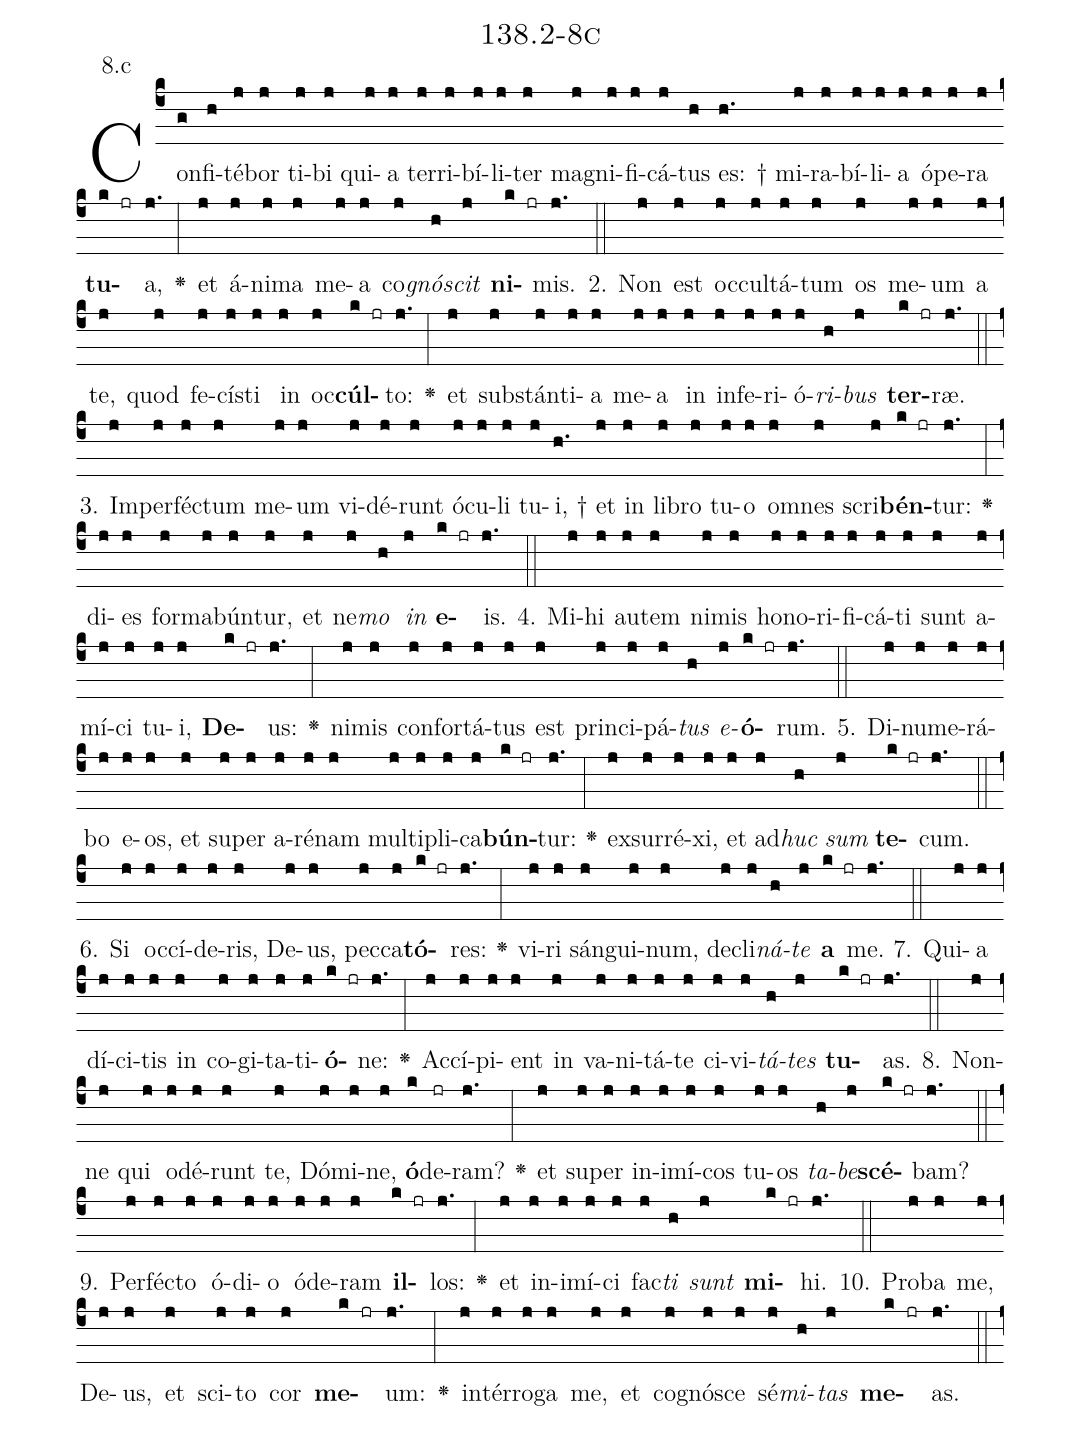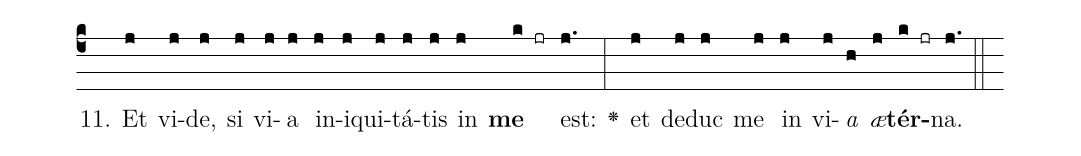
name: 138.2-8c;
annotation: 8.c;
%%
(c4)Con(g)fi(h)té(j)bor(j) ti(j)bi(j) qui(j)a(j) ter(j)ri(j)bí(j)li(j)ter(j) ma(j)gni(j)fi(j)cá(j)tus(h) es: †(h.) mi(j)ra(j)bí(j)li(j)a(j) ó(j)pe(j)ra(j) <b>tu</b>(k jr)a,(j.) <v>\greheightstar</v>(:) et(j) á(j)ni(j)ma(j) me(j)a(j) co(j)<i>gnó</i>(h)<i>scit</i>(j) <b>ni</b>(k jr)mis.(j.) (::)
2. Non(j) est(j) oc(j)cul(j)tá(j)tum(j) os(j) me(j)um(j) a(j) te,(j) quod(j) fe(j)cís(j)ti(j) in(j) oc(j)<b>cúl</b>(k jr)to:(j.) <v>\greheightstar</v>(:) et(j) sub(j)stán(j)ti(j)a(j) me(j)a(j) in(j) in(j)fe(j)ri(j)ó(j)<i>ri</i>(h)<i>bus</i>(j) <b>ter</b>(k jr)ræ.(j.) (::)
3. Im(j)per(j)féc(j)tum(j) me(j)um(j) vi(j)dé(j)runt(j) ó(j)cu(j)li(j) tu(j)i, †(h.) et(j) in(j) li(j)bro(j) tu(j)o(j) om(j)nes(j) scri(j)<b>bén</b>(k jr)tur:(j.) <v>\greheightstar</v>(:) di(j)es(j) for(j)ma(j)bún(j)tur,(j) et(j) ne(j)<i>mo</i>(h) <i>in</i>(j) <b>e</b>(k jr)is.(j.) (::)
4. Mi(j)hi(j) au(j)tem(j) ni(j)mis(j) ho(j)no(j)ri(j)fi(j)cá(j)ti(j) sunt(j) a(j)mí(j)ci(j) tu(j)i,(j) <b>De</b>(k jr)us:(j.) <v>\greheightstar</v>(:) ni(j)mis(j) con(j)for(j)tá(j)tus(j) est(j) prin(j)ci(j)pá(j)<i>tus</i>(h) <i>e</i>(j)<b>ó</b>(k jr)rum.(j.) (::)
5. Di(j)nu(j)me(j)rá(j)bo(j) e(j)os,(j) et(j) su(j)per(j) a(j)ré(j)nam(j) mul(j)ti(j)pli(j)ca(j)<b>bún</b>(k jr)tur:(j.) <v>\greheightstar</v>(:) ex(j)sur(j)ré(j)xi,(j) et(j) ad(j)<i>huc</i>(h) <i>sum</i>(j) <b>te</b>(k jr)cum.(j.) (::)
6. Si(j) oc(j)cí(j)de(j)ris,(j) De(j)us,(j) pec(j)ca(j)<b>tó</b>(k jr)res:(j.) <v>\greheightstar</v>(:) vi(j)ri(j) sán(j)gui(j)num,(j) de(j)cli(j)<i>ná</i>(h)<i>te</i>(j) <b>a</b>(k jr) me.(j.) (::)
7. Qui(j)a(j) dí(j)ci(j)tis(j) in(j) co(j)gi(j)ta(j)ti(j)<b>ó</b>(k jr)ne:(j.) <v>\greheightstar</v>(:) Ac(j)cí(j)pi(j)ent(j) in(j) va(j)ni(j)tá(j)te(j) ci(j)vi(j)<i>tá</i>(h)<i>tes</i>(j) <b>tu</b>(k jr)as.(j.) (::)
8. Non(j)ne(j) qui(j) o(j)dé(j)runt(j) te,(j) Dó(j)mi(j)ne,(j) <b>ó</b>(k)de(jr)ram?(j.) <v>\greheightstar</v>(:) et(j) su(j)per(j) in(j)i(j)mí(j)cos(j) tu(j)os(j) <i>ta</i>(h)<i>be</i>(j)<b>scé</b>(k jr)bam?(j.) (::)
9. Per(j)féc(j)to(j) ó(j)di(j)o(j) ó(j)de(j)ram(j) <b>il</b>(k jr)los:(j.) <v>\greheightstar</v>(:) et(j) in(j)i(j)mí(j)ci(j) fac(j)<i>ti</i>(h) <i>sunt</i>(j) <b>mi</b>(k jr)hi.(j.) (::)
10. Pro(j)ba(j) me,(j) De(j)us,(j) et(j) sci(j)to(j) cor(j) <b>me</b>(k jr)um:(j.) <v>\greheightstar</v>(:) in(j)tér(j)ro(j)ga(j) me,(j) et(j) co(j)gnó(j)sce(j) sé(j)<i>mi</i>(h)<i>tas</i>(j) <b>me</b>(k jr)as.(j.) (::)
11. Et(j) vi(j)de,(j) si(j) vi(j)a(j) in(j)i(j)qui(j)tá(j)tis(j) in(j) <b>me</b>(k jr) est:(j.) <v>\greheightstar</v>(:) et(j) de(j)duc(j) me(j) in(j) vi(j)<i>a</i>(h) <i>æ</i>(j)<b>tér</b>(k jr)na.(j.) (::)
